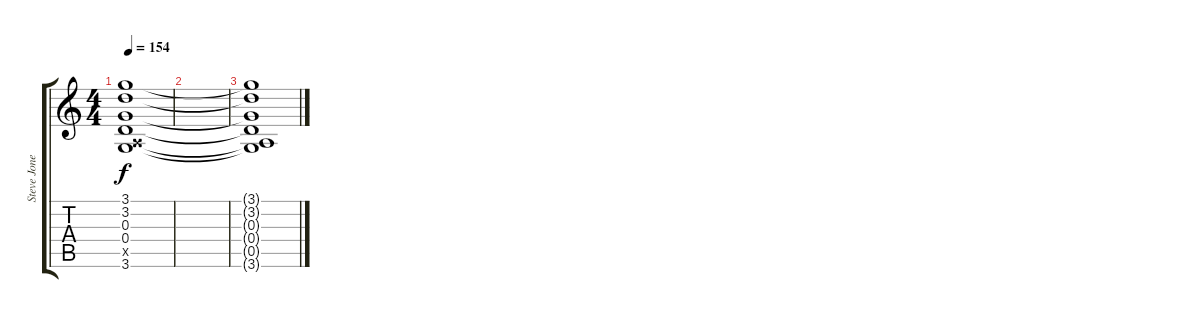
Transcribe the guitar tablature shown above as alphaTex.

\track ("Steve Jones" "Steve Jone") {instrument overdrivenguitar}
\staff {score tabs}
\tuning (E4 B3 G3 D3 A2 E2) {hide}
\ts (4 4)
\tempo 154
\clef g2
\ks c
(3.1 3.2 0.3 0.4 0.5{x} 3.6).1{dy f} |
|
(3.1{t} 3.2{t} 0.3{t} 0.4{t} 0.5{t} 3.6{t}).1
